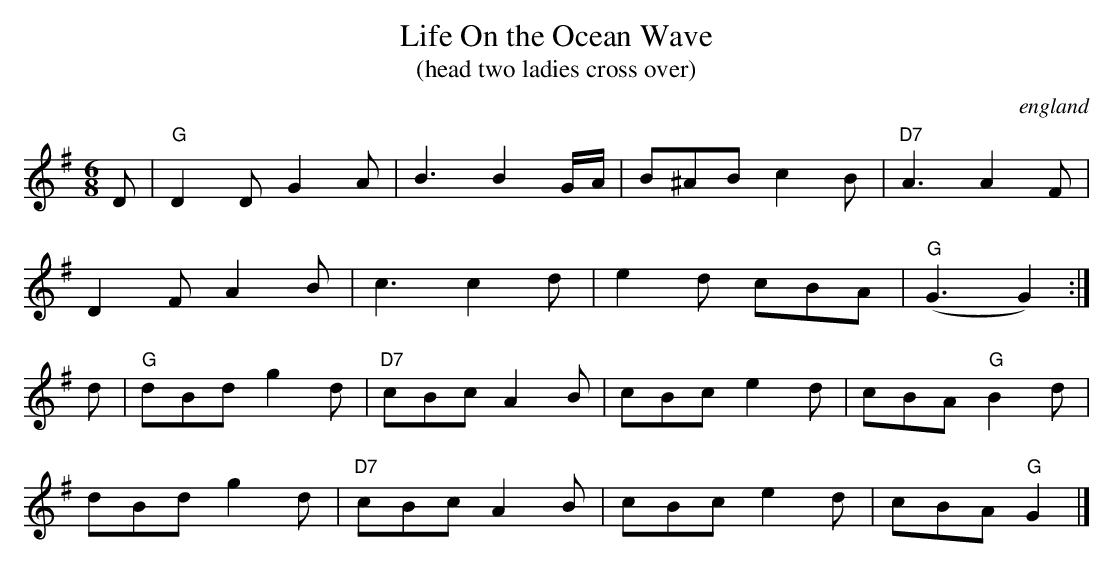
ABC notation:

X:1
T:Life On the Ocean Wave
T:(head two ladies cross over)
O:england
M:6/8
L:1/8
K:G
D|"G"D2D G2A|B3 B2G/2A/2|B^AB c2B|"D7"A3 A2F|
D2F A2B|c3 c2d|e2d cBA|"G"(G3 G2):|
d|"G"dBd g2d|"D7"cBc A2B|cBc e2d|cBA "G"B2d|
dBd g2d|"D7"cBc A2B|cBc e2d|cBA "G"G2|]
